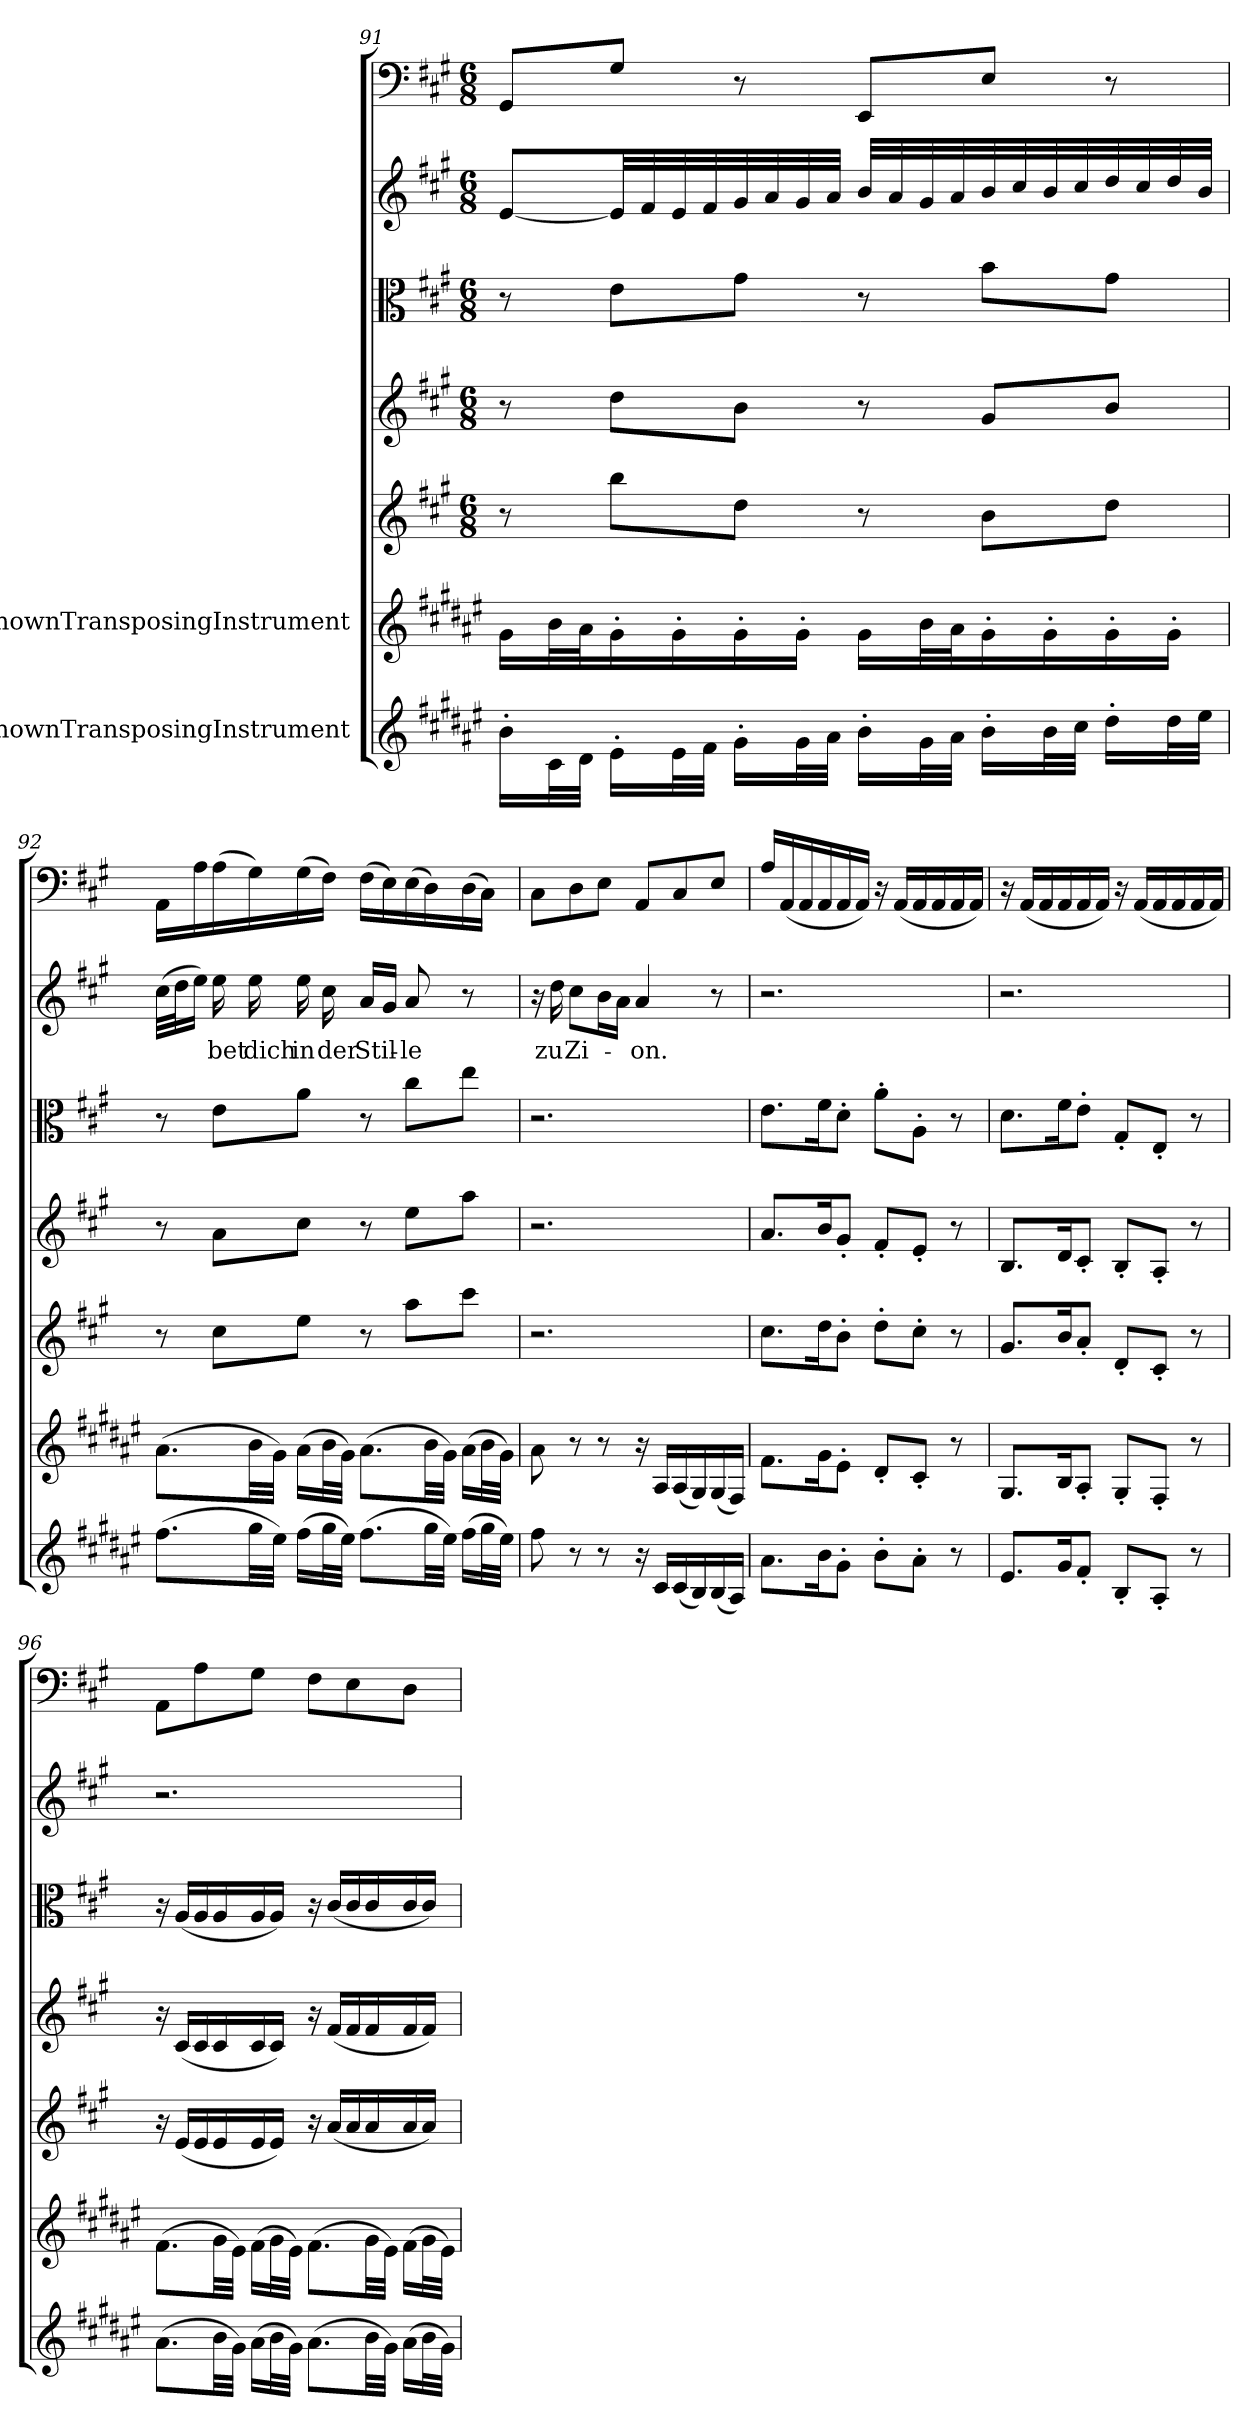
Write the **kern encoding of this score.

**kern	**kern	**kern	**kern	**kern	**kern	**text	**kern
*part7	*part6	*part5	*part4	*part3	*part2	*part2	*part1
*staff7	*staff6	*staff5	*staff4	*staff3	*staff2	*staff2	*staff1
*I"UnknownTransposingInstrument	*I"UnknownTransposingInstrument	*	*	*	*	*	*
*clefG2	*clefG2	*clefG2	*clefG2	*clefC3	*clefG2	*	*clefF4
*ITrd-2c-3	*ITrd-2c-3	*	*	*	*	*	*
*k[f#c#g#]	*k[f#c#g#]	*k[f#c#g#]	*k[f#c#g#]	*k[f#c#g#]	*k[f#c#g#]	*	*k[f#c#g#]
*	*	*M6/8	*M6/8	*M6/8	*M6/8	*	*M6/8
=91	=91	=91	=91	=91	=91	=91	=91
16dd'\LL	16b\LL	8r	8r	8r	[8e/L	.	8GG#/L
32e\L	32dd\L	.	.	.	.	.	.
32f#\JJJ	32cc#\J	.	.	.	.	.	.
16g#'\LL	16b'\	8bb\L	8dd\L	8e\L	32e/LL]	.	8G#/J
.	.	.	.	.	32f#/	.	.
32g#\L	16b'\	.	.	.	32e/	.	.
32a\JJJ	.	.	.	.	32f#/	.	.
16b'\LL	16b'\	8dd\J	8b\J	8g#\J	32g#/	.	8r
.	.	.	.	.	32a/	.	.
32b\L	16b'\JJ	.	.	.	32g#/	.	.
32cc#\JJJ	.	.	.	.	32a/JJJ	.	.
16dd'\LL	16b\LL	8r	8r	8r	32b/LLL	.	8EE/L
.	.	.	.	.	32a/	.	.
32b\L	32dd\L	.	.	.	32g#/	.	.
32cc#\JJJ	32cc#\J	.	.	.	32a/	.	.
16dd'\LL	16b'\	8b\L	8g#/L	8b\L	32b/	.	8E/J
.	.	.	.	.	32cc#/	.	.
32dd\L	16b'\	.	.	.	32b/	.	.
32ee\JJJ	.	.	.	.	32cc#/	.	.
16ff#'\LL	16b'\	8dd\J	8b/J	8g#\J	32dd/	.	8r
.	.	.	.	.	32cc#/	.	.
32ff#\L	16b'\JJ	.	.	.	32dd/	.	.
32gg#\JJJ	.	.	.	.	32b/JJJ	.	.
=92	=92	=92	=92	=92	=92	=92	=92
(8.aa\L	(8.cc#\L	8r	8r	8r	(32cc#\LLL	.	16AA\LL
.	.	.	.	.	32dd\J	.	.
.	.	.	.	.	16ee\JJ)	.	16A\
.	.	8cc#\L	8a\L	8e\L	16ee\	-bet	(16A\
32bb\LL	32dd\LL	.	.	.	16ee\	dich	16G#\)
32gg#\JJJ)	32b\JJJ)	.	.	.	.	.	.
(16aa\LL	(16cc#\LL	8ee\J	8cc#\J	8a\J	16ee\	in	(16G#\
32bb\L	32dd\L	.	.	.	16cc#\	der	16F#\JJ)
32gg#\JJJ)	32b\JJJ)	.	.	.	.	.	.
(8.aa\L	(8.cc#\L	8r	8r	8r	16a/LL	Stil-	(16F#\LL
.	.	.	.	.	16g#/JJ	.	16E\)
.	.	8aa\L	8ee\L	8cc#\L	8a/	-le	(16E\
32bb\LL	32dd\LL	.	.	.	.	.	16D\)
32gg#\JJJ)	32b\JJJ)	.	.	.	.	.	.
(16aa\LL	(16cc#\LL	8ccc#\J	8aa\J	8ee\J	8r	.	(16D\
32bb\L	32dd\L	.	.	.	.	.	16C#\JJ)
32gg#\JJJ)	32b\JJJ)	.	.	.	.	.	.
=93	=93	=93	=93	=93	=93	=93	=93
8aa\	8cc#\	2.r	2.r	2.r	16r	.	8C#\L
.	.	.	.	.	16dd\	zu	.
8r	8r	.	.	.	8cc#\L	Zi-	8D\
8r	8r	.	.	.	16b\L	.	8E\J
.	.	.	.	.	16a\JJ	.	.
16r	16r	.	.	.	4a/	-on.	8AA/L
16e/LL	16c#/LL	.	.	.	.	.	.
(16e/	(16c#/	.	.	.	.	.	8C#/
16d/)	16B/)	.	.	.	.	.	.
(16d/	(16B/	.	.	.	8r	.	8E/J
16c#/JJ)	16A/JJ)	.	.	.	.	.	.
=94	=94	=94	=94	=94	=94	=94	=94
8.cc#\L	8.a\L	8.cc#\L	8.a/L	8.e\L	2.r	.	16A/LL
.	.	.	.	.	.	.	(16AA/
.	.	.	.	.	.	.	16AA/
16dd\K	16b\K	16dd\K	16b/K	16f#\K	.	.	16AA/
8b'\J	8g#'\J	8b'\J	8g#'/J	8d'\J	.	.	16AA/
.	.	.	.	.	.	.	16AA/JJ)
8dd'\L	8f#'/L	8dd'\L	8f#'/L	8a'\L	.	.	16r
.	.	.	.	.	.	.	(16AA/LL
8cc#'\J	8e'/J	8cc#'\J	8e'/J	8A'\J	.	.	16AA/
.	.	.	.	.	.	.	16AA/
8r	8r	8r	8r	8r	.	.	16AA/
.	.	.	.	.	.	.	16AA/JJ)
=95	=95	=95	=95	=95	=95	=95	=95
8.g#/L	8.B/L	8.g#/L	8.B/L	8.d\L	2.r	.	16r
.	.	.	.	.	.	.	(16AA/LL
.	.	.	.	.	.	.	16AA/
16b/K	16d/K	16b/K	16d/K	16f#\K	.	.	16AA/
8a'/J	8c#'/J	8a'/J	8c#'/J	8e'\J	.	.	16AA/
.	.	.	.	.	.	.	16AA/JJ)
8d'/L	8B'/L	8d'/L	8B'/L	8G#'/L	.	.	16r
.	.	.	.	.	.	.	(16AA/LL
8c#'/J	8A'/J	8c#'/J	8A'/J	8E'/J	.	.	16AA/
.	.	.	.	.	.	.	16AA/
8r	8r	8r	8r	8r	.	.	16AA/
.	.	.	.	.	.	.	16AA/JJ)
=96	=96	=96	=96	=96	=96	=96	=96
(8.cc#\L	(8.a\L	16r	16r	16r	2.r	.	8AA\L
.	.	(16e/LL	(16c#/LL	(16A/LL	.	.	.
.	.	16e/	16c#/	16A/	.	.	8A\
32dd\LL	32b\LL	16e/	16c#/	16A/	.	.	.
32b\JJJ)	32g#\JJJ)	.	.	.	.	.	.
(16cc#\LL	(16a\LL	16e/	16c#/	16A/	.	.	8G#\J
32dd\L	32b\L	16e/JJ)	16c#/JJ)	16A/JJ)	.	.	.
32b\JJJ)	32g#\JJJ)	.	.	.	.	.	.
(8.cc#\L	(8.a\L	16r	16r	16r	.	.	8F#\L
.	.	(16a/LL	(16f#/LL	(16c#/LL	.	.	.
.	.	16a/	16f#/	16c#/	.	.	8E\
32dd\LL	32b\LL	16a/	16f#/	16c#/	.	.	.
32b\JJJ)	32g#\JJJ)	.	.	.	.	.	.
(16cc#\LL	(16a\LL	16a/	16f#/	16c#/	.	.	8D\J
32dd\L	32b\L	16a/JJ)	16f#/JJ)	16c#/JJ)	.	.	.
32b\JJJ)	32g#\JJJ)	.	.	.	.	.	.
=	=	=	=	=	=	=	=
*-	*-	*-	*-	*-	*-	*-	*-
